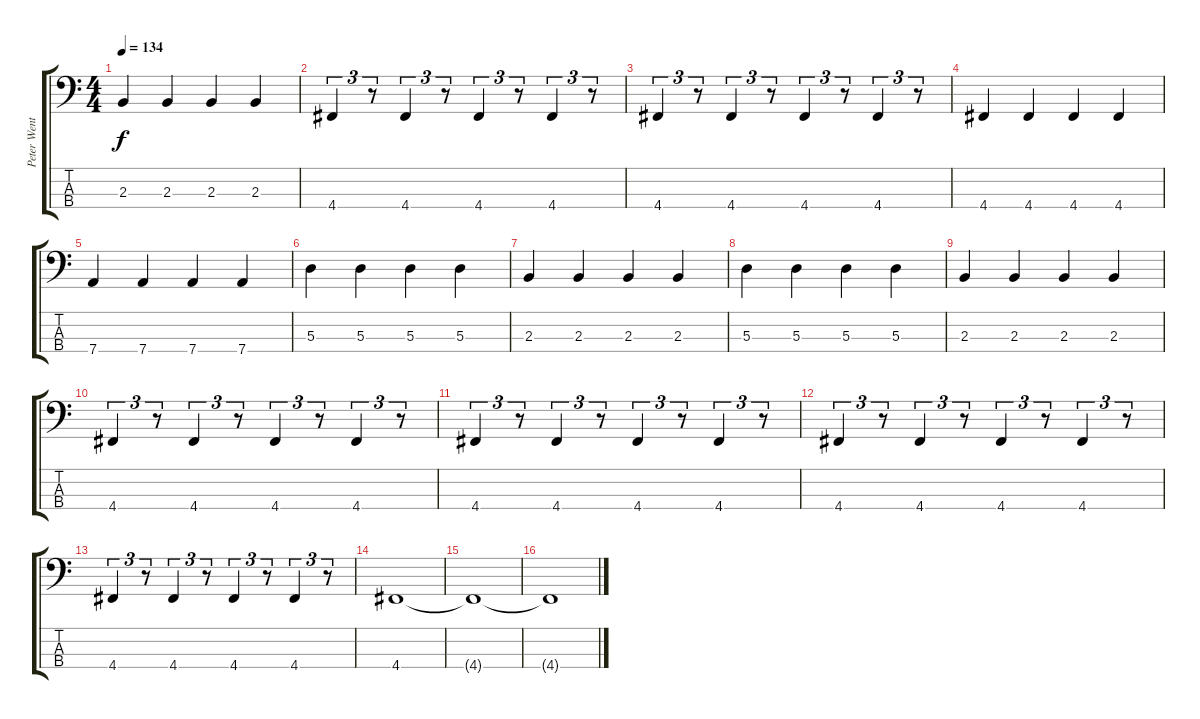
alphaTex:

\track ("Peter Wentz (Bass)" "Peter Went") {instrument electricbasspick}
\staff {score tabs}
\tuning (G2 D2 A1 D1) {hide}
\ts (4 4)
\tempo 134
\clef f4
\ks c
2.3.4{dy f} 2.3.4 2.3.4 2.3.4 |
4.4.4{tu (3 2)} r.8{tu (3 2)} 4.4.4{tu (3 2)} r.8{tu (3 2)} 4.4.4{tu (3 2)} r.8{tu (3 2)} 4.4.4{tu (3 2)} r.8{tu (3 2)} |
4.4.4{tu (3 2)} r.8{tu (3 2)} 4.4.4{tu (3 2)} r.8{tu (3 2)} 4.4.4{tu (3 2)} r.8{tu (3 2)} 4.4.4{tu (3 2)} r.8{tu (3 2)} |
4.4.4 4.4.4 4.4.4 4.4.4 |
7.4.4 7.4.4 7.4.4 7.4.4 |
5.3.4 5.3.4 5.3.4 5.3.4 |
2.3.4 2.3.4 2.3.4 2.3.4 |
5.3.4 5.3.4 5.3.4 5.3.4 |
2.3.4 2.3.4 2.3.4 2.3.4 |
4.4.4{tu (3 2)} r.8{tu (3 2)} 4.4.4{tu (3 2)} r.8{tu (3 2)} 4.4.4{tu (3 2)} r.8{tu (3 2)} 4.4.4{tu (3 2)} r.8{tu (3 2)} |
4.4.4{tu (3 2)} r.8{tu (3 2)} 4.4.4{tu (3 2)} r.8{tu (3 2)} 4.4.4{tu (3 2)} r.8{tu (3 2)} 4.4.4{tu (3 2)} r.8{tu (3 2)} |
4.4.4{tu (3 2)} r.8{tu (3 2)} 4.4.4{tu (3 2)} r.8{tu (3 2)} 4.4.4{tu (3 2)} r.8{tu (3 2)} 4.4.4{tu (3 2)} r.8{tu (3 2)} |
4.4.4{tu (3 2)} r.8{tu (3 2)} 4.4.4{tu (3 2)} r.8{tu (3 2)} 4.4.4{tu (3 2)} r.8{tu (3 2)} 4.4.4{tu (3 2)} r.8{tu (3 2)} |
4.4.1 |
4.4{t}.1 |
4.4{t}.1
